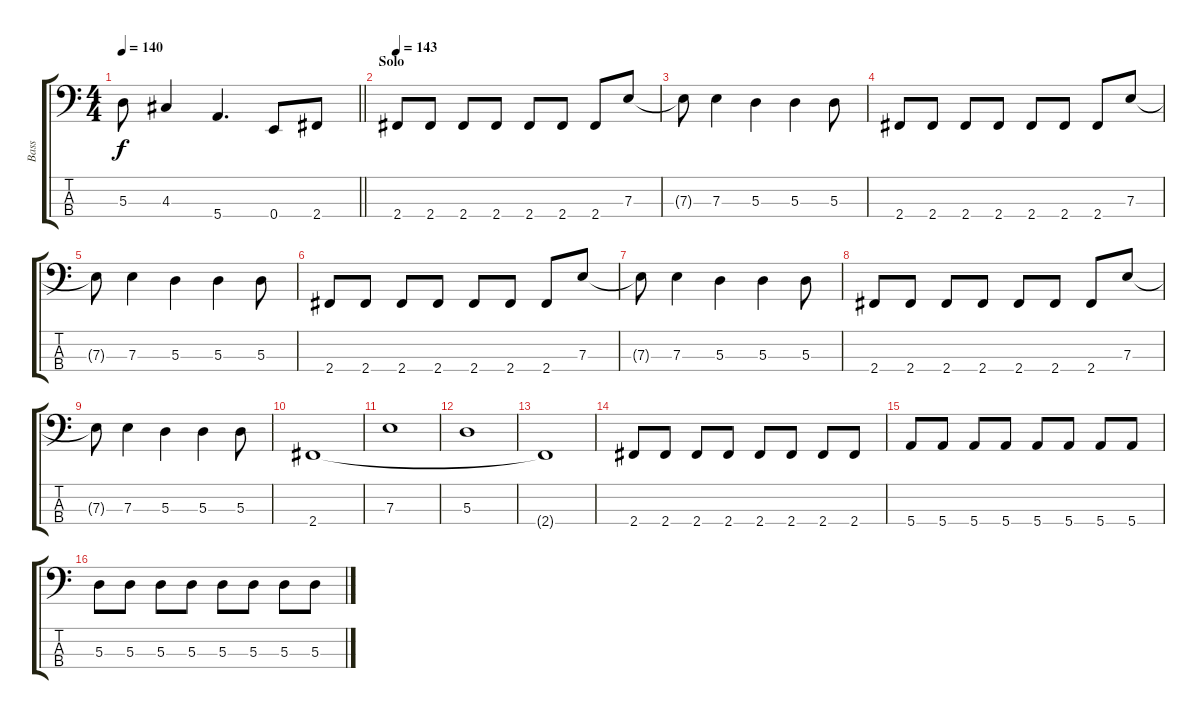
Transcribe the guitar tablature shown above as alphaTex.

\track ("Bass" "Bass") {instrument electricbasspick}
\staff {score tabs}
\tuning (G2 D2 A1 E1) {hide}
\ts (4 4)
\tempo 140
\clef f4
\barLineRight lightlight
\ks c
5.3.8{dy f} 4.3.4 5.4.4{d} 0.4.8 2.4.8 |
\section ("" "Solo")
\tempo 143
2.4.8 2.4.8 2.4.8 2.4.8 2.4.8 2.4.8 2.4.8 7.3.8 |
7.3{t}.8 7.3.4 5.3.4 5.3.4 5.3.8 |
2.4.8 2.4.8 2.4.8 2.4.8 2.4.8 2.4.8 2.4.8 7.3.8 |
7.3{t}.8 7.3.4 5.3.4 5.3.4 5.3.8 |
2.4.8 2.4.8 2.4.8 2.4.8 2.4.8 2.4.8 2.4.8 7.3.8 |
7.3{t}.8 7.3.4 5.3.4 5.3.4 5.3.8 |
2.4.8 2.4.8 2.4.8 2.4.8 2.4.8 2.4.8 2.4.8 7.3.8 |
7.3{t}.8 7.3.4 5.3.4 5.3.4 5.3.8 |
2.4.1 |
7.3.1 |
5.3.1 |
2.4{t}.1 |
2.4.8 2.4.8 2.4.8 2.4.8 2.4.8 2.4.8 2.4.8 2.4.8 |
5.4.8 5.4.8 5.4.8 5.4.8 5.4.8 5.4.8 5.4.8 5.4.8 |
5.3.8 5.3.8 5.3.8 5.3.8 5.3.8 5.3.8 5.3.8 5.3.8
